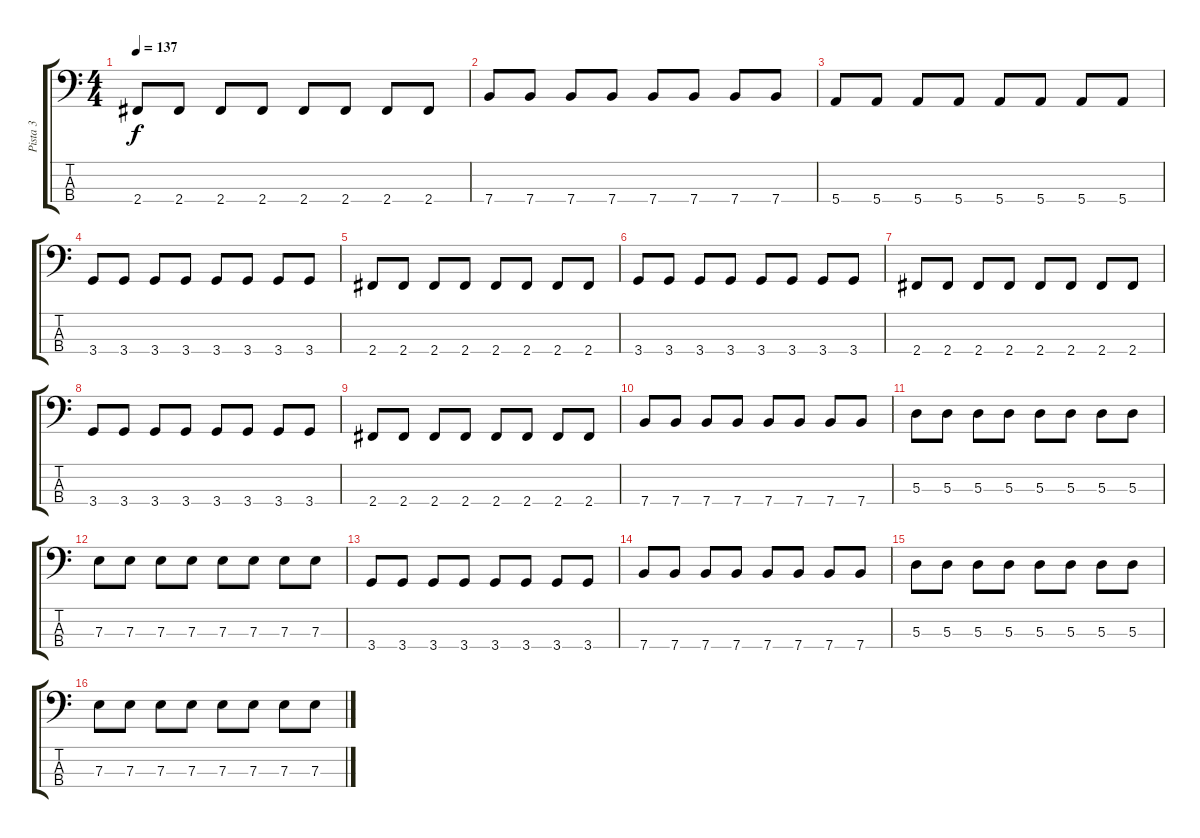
\track ("Pista 3" "Pista 3") {instrument electricbassfinger}
\staff {score tabs}
\tuning (G2 D2 A1 E1) {hide}
\ts (4 4)
\tempo 137
\clef f4
\ks c
2.4.8{dy f} 2.4.8 2.4.8 2.4.8 2.4.8 2.4.8 2.4.8 2.4.8 |
7.4.8 7.4.8 7.4.8 7.4.8 7.4.8 7.4.8 7.4.8 7.4.8 |
5.4.8 5.4.8 5.4.8 5.4.8 5.4.8 5.4.8 5.4.8 5.4.8 |
3.4.8 3.4.8 3.4.8 3.4.8 3.4.8 3.4.8 3.4.8 3.4.8 |
2.4.8 2.4.8 2.4.8 2.4.8 2.4.8 2.4.8 2.4.8 2.4.8 |
3.4.8 3.4.8 3.4.8 3.4.8 3.4.8 3.4.8 3.4.8 3.4.8 |
2.4.8 2.4.8 2.4.8 2.4.8 2.4.8 2.4.8 2.4.8 2.4.8 |
3.4.8 3.4.8 3.4.8 3.4.8 3.4.8 3.4.8 3.4.8 3.4.8 |
2.4.8 2.4.8 2.4.8 2.4.8 2.4.8 2.4.8 2.4.8 2.4.8 |
7.4.8 7.4.8 7.4.8 7.4.8 7.4.8 7.4.8 7.4.8 7.4.8 |
5.3.8 5.3.8 5.3.8 5.3.8 5.3.8 5.3.8 5.3.8 5.3.8 |
7.3.8 7.3.8 7.3.8 7.3.8 7.3.8 7.3.8 7.3.8 7.3.8 |
3.4.8 3.4.8 3.4.8 3.4.8 3.4.8 3.4.8 3.4.8 3.4.8 |
7.4.8 7.4.8 7.4.8 7.4.8 7.4.8 7.4.8 7.4.8 7.4.8 |
5.3.8 5.3.8 5.3.8 5.3.8 5.3.8 5.3.8 5.3.8 5.3.8 |
7.3.8 7.3.8 7.3.8 7.3.8 7.3.8 7.3.8 7.3.8 7.3.8
